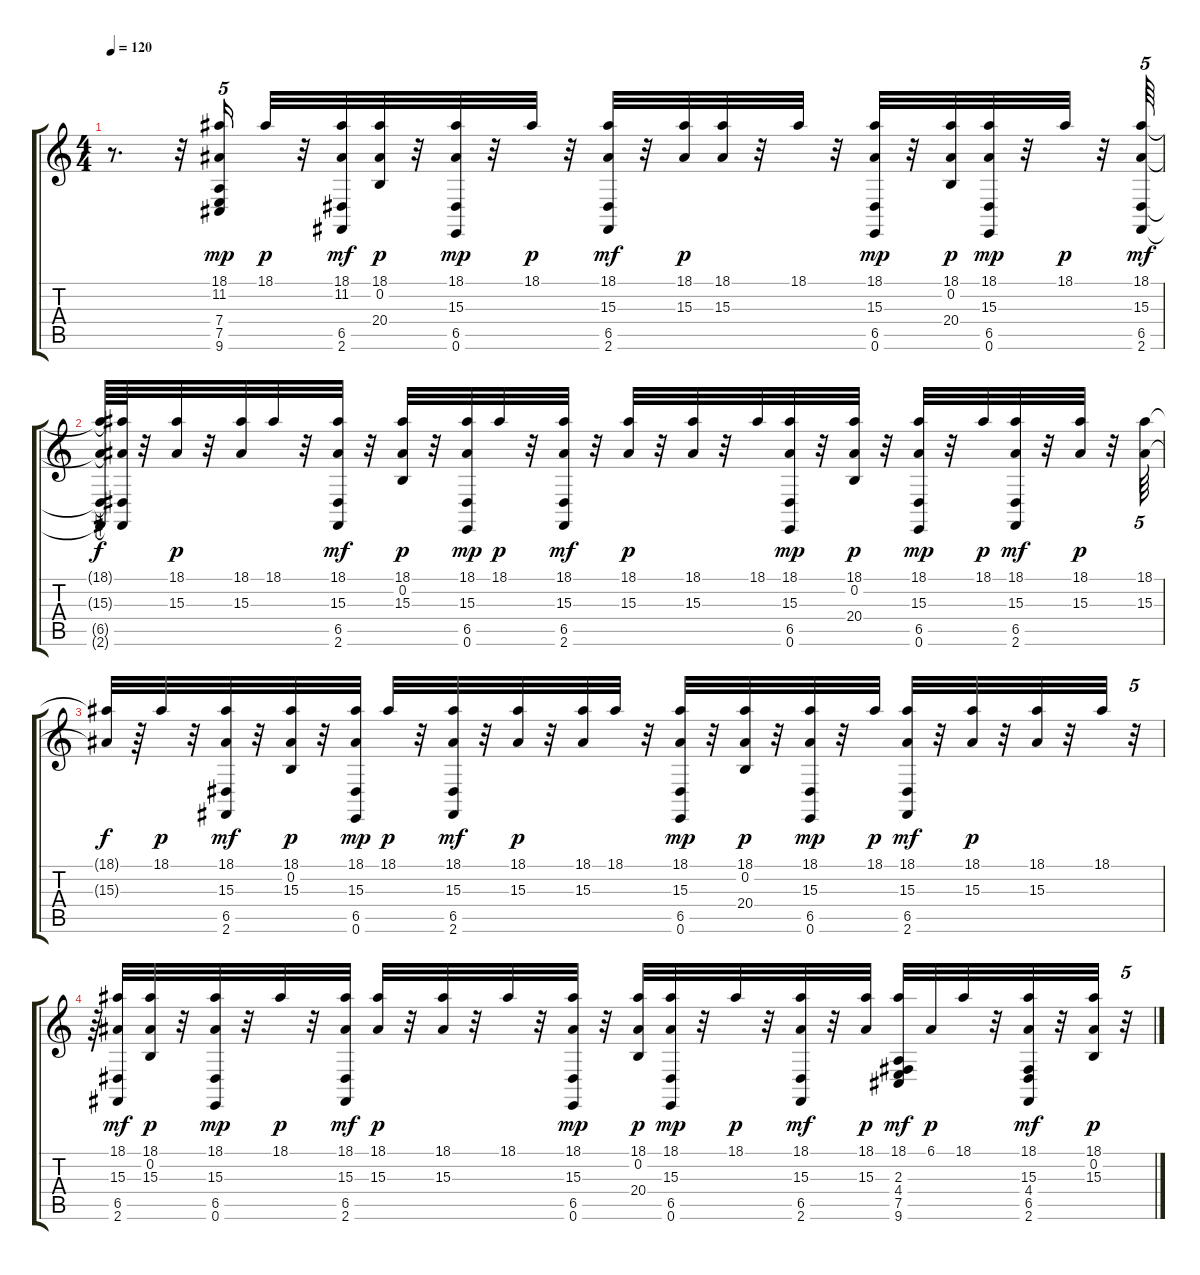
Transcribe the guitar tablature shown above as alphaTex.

\track "" {instrument drawbarorgan}
\staff {score tabs}
\tuning (E4 B3 G3 D3 A2 E2) {hide}
\ts (4 4)
\tempo 120
\clef g2
\ks c
r.8{d dy mp} r.32 (18.1 11.2 7.4 7.5 9.6).16{tu (5 4)} 18.1.32{dy p} r.32 (18.1 11.2 6.5 2.6).32{dy mf} (18.1 0.2 20.4).32{dy p} r.32 (18.1 15.3 6.5 0.6).32{dy mp} r.32 18.1.32{dy p} r.32 (18.1 15.3 6.5 2.6).32{dy mf} r.32 (18.1 15.3).32{dy p} (18.1 15.3).32 r.32 18.1.32 r.32 (18.1 15.3 6.5 0.6).32{dy mp} r.32 (18.1 0.2 20.4).32{dy p} (18.1 15.3 6.5 0.6).32{dy mp} r.32 18.1.32{dy p} r.32 (18.1 15.3 6.5 2.6).64{tu (5 4) dy mf} |
(18.1{t} 15.3{t} 6.5{t} 2.6{t}).64{dy f} (18.1{t} 15.3{t} 6.5{t} 2.6{t}).64 r.32 (18.1 15.3).32{dy p} r.32 (18.1 15.3).32 18.1.32 r.32 (18.1 15.3 6.5 2.6).32{dy mf} r.32 (18.1 0.2 15.3).32{dy p} r.32 (18.1 15.3 6.5 0.6).32{dy mp} 18.1.32{dy p} r.32 (18.1 15.3 6.5 2.6).32{dy mf} r.32 (18.1 15.3).32{dy p} r.32 (18.1 15.3).32 r.32 18.1.32 (18.1 15.3 6.5 0.6).32{dy mp} r.32 (18.1 0.2 20.4).32{dy p} r.32 (18.1 15.3 6.5 0.6).32{dy mp} r.32 18.1.32{dy p} (18.1 15.3 6.5 2.6).32{dy mf} r.32 (18.1 15.3).32{dy p} r.32 (18.1 15.3).64{tu (5 4)} |
(18.1{t} 15.3{t}).32{dy f} r.64 18.1.32{dy p} r.32 (18.1 15.3 6.5 2.6).32{dy mf} r.32 (18.1 0.2 15.3).32{dy p} r.32 (18.1 15.3 6.5 0.6).32{dy mp} 18.1.32{dy p} r.32 (18.1 15.3 6.5 2.6).32{dy mf} r.32 (18.1 15.3).32{dy p} r.32 (18.1 15.3).32 18.1.32 r.32 (18.1 15.3 6.5 0.6).32{dy mp} r.32 (18.1 0.2 20.4).32{dy p} r.32 (18.1 15.3 6.5 0.6).32{dy mp} r.32 18.1.32{dy p} (18.1 15.3 6.5 2.6).32{dy mf} r.32 (18.1 15.3).32{dy p} r.32 (18.1 15.3).32 r.32 18.1.32 r.32{tu (5 4)} |
r.64 (18.1 15.3 6.5 2.6).32{dy mf} (18.1 0.2 15.3).32{dy p} r.32 (18.1 15.3 6.5 0.6).32{dy mp} r.32 18.1.32{dy p} r.32 (18.1 15.3 6.5 2.6).32{dy mf} (18.1 15.3).32{dy p} r.32 (18.1 15.3).32 r.32 18.1.32 r.32 (18.1 15.3 6.5 0.6).32{dy mp} r.32 (18.1 0.2 20.4).32{dy p} (18.1 15.3 6.5 0.6).32{dy mp} r.32 18.1.32{dy p} r.32 (18.1 15.3 6.5 2.6).32{dy mf} r.32 (18.1 15.3).32{dy p} (18.1 2.3 4.4 7.5 9.6).32{dy mf} 6.1.32{dy p} 18.1.32 r.32 (18.1 15.3 4.4 6.5 2.6).32{dy mf} r.32 (18.1 0.2 15.3).32{dy p} r.32{tu (5 4)}
